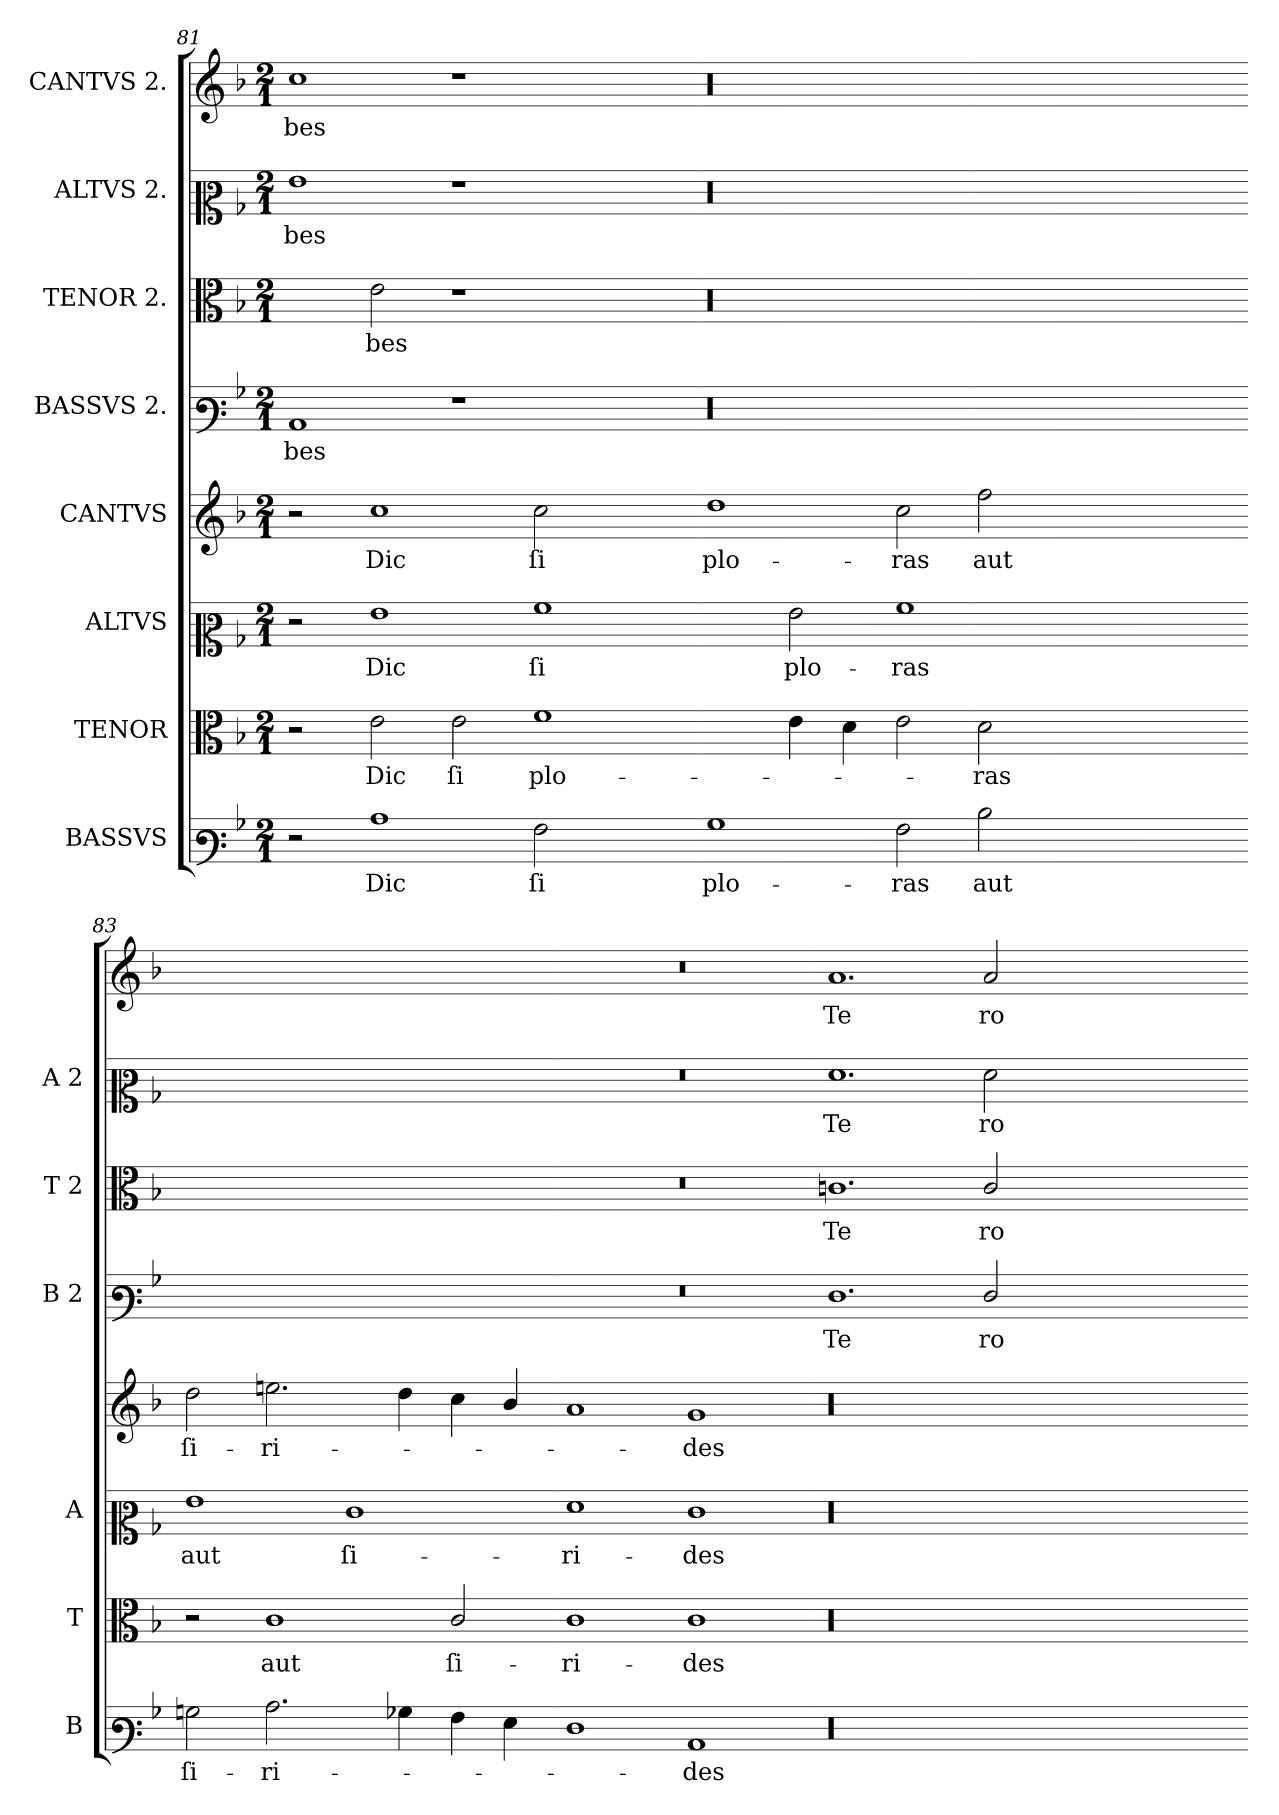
**kern	**text	**kern	**text	**kern	**text	**kern	**text	**kern	**text	**kern	**text	**kern	**text	**kern	**text
*part8	*part8	*part7	*part7	*part6	*part6	*part5	*part5	*part4	*part4	*part3	*part3	*part2	*part2	*part1	*part1
*staff8	*staff8	*staff7	*staff7	*staff6	*staff6	*staff5	*staff5	*staff4	*staff4	*staff3	*staff3	*staff2	*staff2	*staff1	*staff1
*I"BASSVS	*	*I"TENOR	*	*I"ALTVS	*	*I"CANTVS	*	*I"BASSVS 2.	*	*I"TENOR 2.	*	*I"ALTVS 2.	*	*I"CANTVS 2.	*
*I'B	*	*I'T	*	*I'A	*	*	*	*I'B 2	*	*I'T 2	*	*I'A 2	*	*	*
*clefF3	*	*clefC3	*	*clefC2	*	*clefG2	*	*clefF3	*	*clefC3	*	*clefC2	*	*clefG2	*
*k[b-]	*	*k[b-]	*	*k[b-]	*	*k[b-]	*	*k[b-]	*	*k[b-]	*	*k[b-]	*	*k[b-]	*
*F:ion	*	*F:ion	*	*F:ion	*	*F:ion	*	*F:ion	*	*F:ion	*	*F:ion	*	*F:ion	*
*M2/1	*	*M2/1	*	*M2/1	*	*M2/1	*	*M2/1	*	*M2/1	*	*M2/1	*	*M2/1	*
=81	=81	=81	=81	=81	=81	=81	=81	=81	=81	=81	=81	=81	=81	=81	=81
2r	.	2r	.	2r	.	2r	.	1C	-bes	2ryy	.	1g	-bes	1cc	-bes
1c	Dic	2e\	Dic	1g	Dic	1cc	Dic	.	.	2e\	-bes	.	.	.	.
.	.	2e\	ſi	.	.	.	.	1r	.	1r	.	1r	.	1r	.
2A\	ſi	1f\	plo-	1a\	ſi	2cc\	ſi	.	.	.	.	.	.	.	.
2ryy	.	.	.	.	.	2ryy	.	2ryy	.	2ryy	.	2ryy	.	2ryy	.
=82-	=82-	=82-	=82-	=82-	=82-	=82-	=82-	=82-	=82-	=82-	=82-	=82-	=82-	=82-	=82-
1B-	plo-	2ryy	.	2ryy	.	1dd	plo-	00r	.	00r	.	00r	.	00r	.
.	.	4e\	.	2g\	plo-	.	.	.	.	.	.	.	.	.	.
.	.	4d\	.	.	.	.	.	.	.	.	.	.	.	.	.
2A\	-ras	2e\	.	1a	-ras	2cc\	-ras	.	.	.	.	.	.	.	.
2d\	aut	2d\	-ras	.	.	2ff\	aut	.	.	.	.	.	.	.	.
0ryy	.	0ryy	.	0ryy	.	0ryy	.	.	.	.	.	.	.	.	.
=83-	=83-	=83-	=83-	=83-	=83-	=83-	=83-	=83-	=83-	=83-	=83-	=83-	=83-	=83-	=83-
2Bn\	ſi-	2r	.	1g	aut	2dd\	ſi-	0ryy	.	0ryy	.	0ryy	.	0ryy	.
2.c\	-ri-	1c	aut	.	.	2.een\	-ri-	.	.	.	.	.	.	.	.
.	.	.	.	1e	ſi-	.	.	.	.	.	.	.	.	.	.
4B-X\	.	.	.	.	.	4dd\	.	.	.	.	.	.	.	.	.
4A\	.	2c/	ſi-	.	.	4cc\	.	.	.	.	.	.	.	.	.
4G\	.	.	.	.	.	4b-/	.	.	.	.	.	.	.	.	.
=84-	=84-	=84-	=84-	=84-	=84-	=84-	=84-	=84-	=84-	=84-	=84-	=84-	=84-	=84-	=84-
1F	.	1c	-ri-	1f	-ri-	1a	.	0r	.	0r	.	0r	.	0r	.
1C	-des	1c	-des	1e	-des	1g	-des	.	.	.	.	.	.	.	.
=85-	=85-	=85-	=85-	=85-	=85-	=85-	=85-	=85-	=85-	=85-	=85-	=85-	=85-	=85-	=85-
00r	.	00r	.	00r	.	00r	.	1.F	Te	1.cn	Te	1.f	Te	1.a	Te
.	.	.	.	.	.	.	.	2F/	ro-	2c/	ro-	2f\	ro-	2a/	ro-
.	.	.	.	.	.	.	.	0ryy	.	0ryy	.	0ryy	.	0ryy	.
=-	=-	=-	=-	=-	=-	=-	=-	=-	=-	=-	=-	=-	=-	=-	=-
*-	*-	*-	*-	*-	*-	*-	*-	*-	*-	*-	*-	*-	*-	*-	*-
